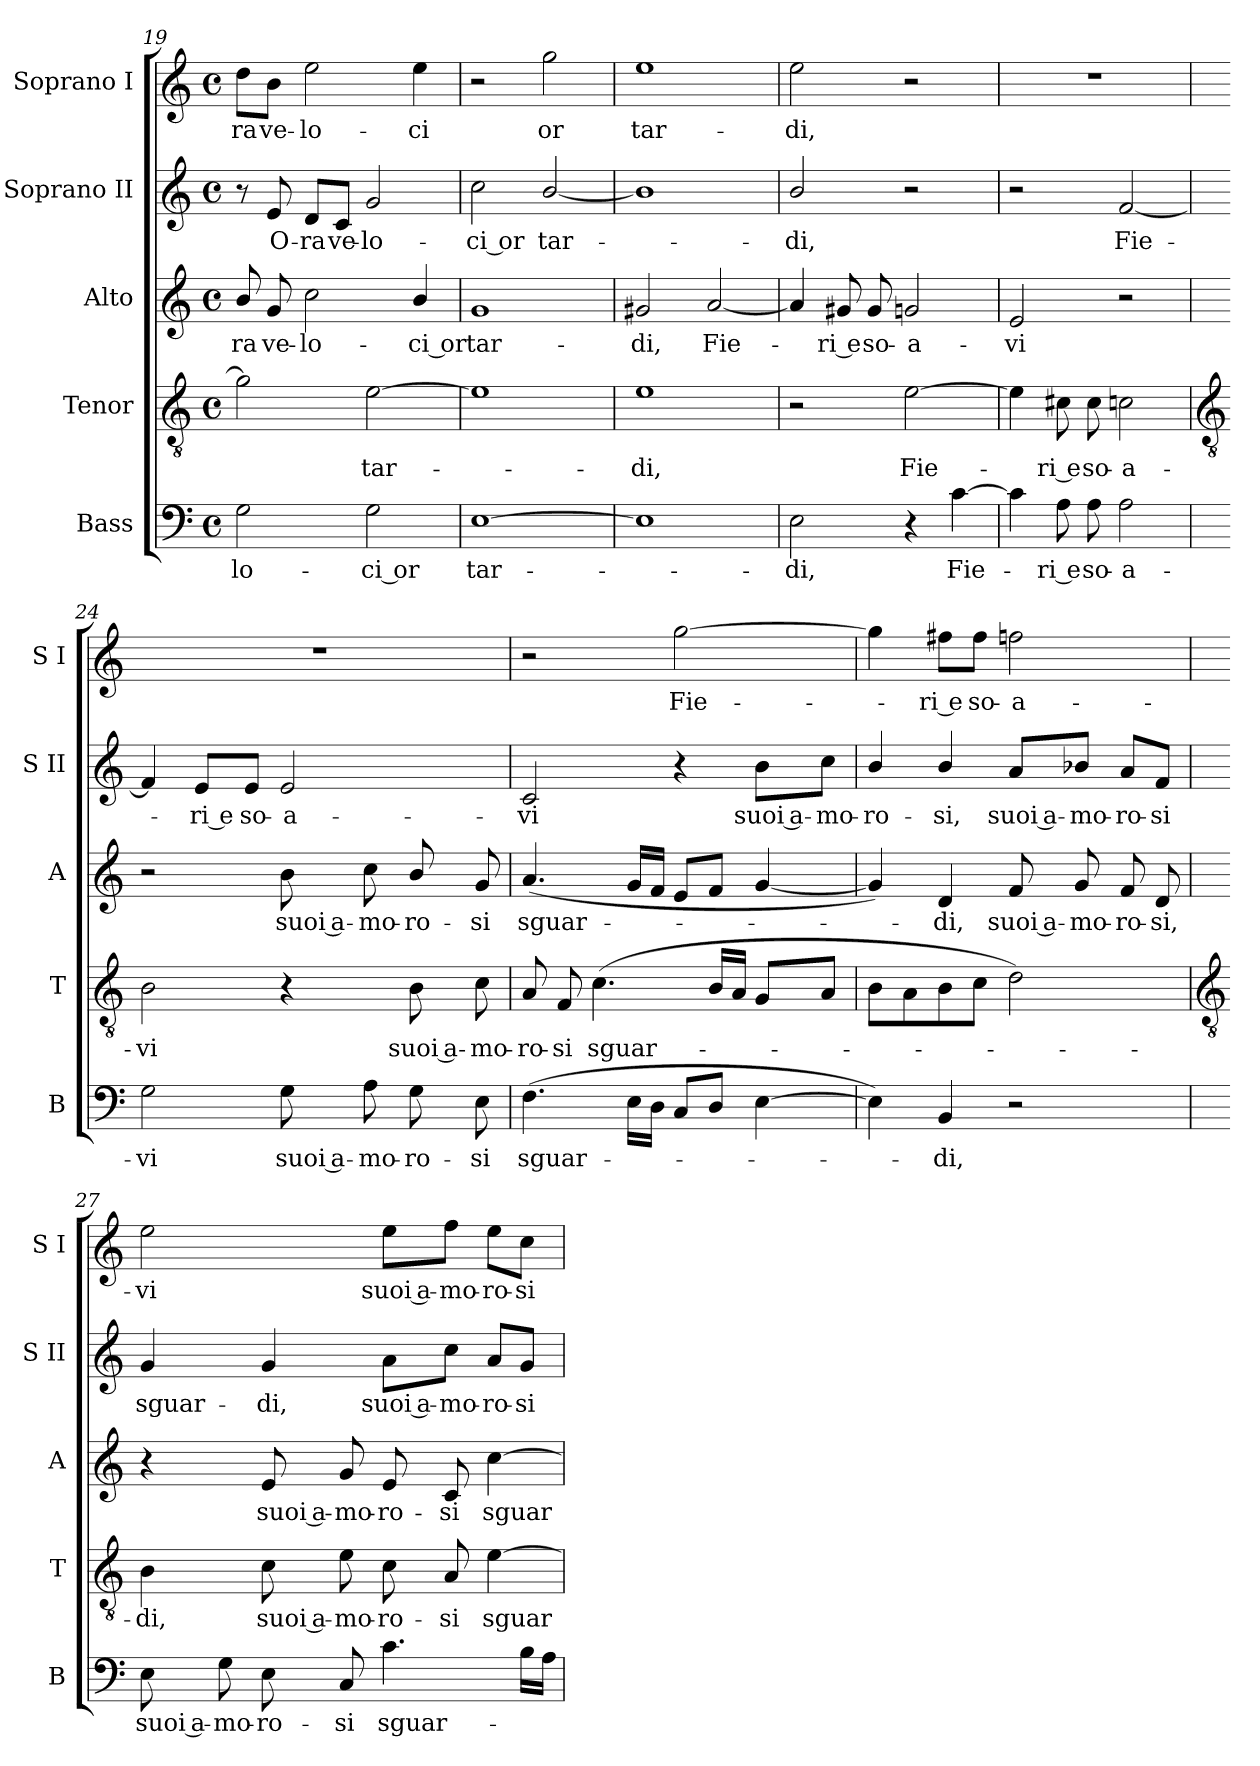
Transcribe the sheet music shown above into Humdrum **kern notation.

**kern	**text	**kern	**text	**kern	**text	**kern	**text	**kern	**text
*part5	*part5	*part4	*part4	*part3	*part3	*part2	*part2	*part1	*part1
*staff5	*staff5	*staff4	*staff4	*staff3	*staff3	*staff2	*staff2	*staff1	*staff1
*I"Bass	*	*I"Tenor	*	*I"Alto	*	*I"Soprano II	*	*I"Soprano I	*
*I'B	*	*I'T	*	*I'A	*	*I'S II	*	*I'S I	*
!!LO:LB:g=z
*clefF4	*	*clefGv2	*	*clefG2	*	*clefG2	*	*clefG2	*
*k[]	*	*k[]	*	*k[]	*	*k[]	*	*k[]	*
*C:	*	*C:	*	*C:	*	*C:	*	*C:	*
*M4/4	*	*M4/4	*	*M4/4	*	*M4/4	*	*M4/4	*
*met(c)	*	*met(c)	*	*met(c)	*	*met(c)	*	*met(c)	*
=19	=19	=19	=19	=19	=19	=19	=19	=19	=19
!	!LO:LY:b	!	!	!	!LO:LY:b	!	!	!	!LO:LY:b
2G	-lo-	2g]	.	8b/	-ra	8r	.	8dd\L	-ra
!	!	!	!	!	!LO:LY:b	!	!LO:LY:b	!	!LO:LY:b
.	.	.	.	8g	ve-	8e	O-	8b\J	ve-
!	!	!	!	!	!LO:LY:b	!	!LO:LY:b	!	!LO:LY:b
.	.	.	.	2cc	-lo-	8d/L	-ra	2ee	-lo-
!	!	!	!	!	!	!	!LO:LY:b	!	!
.	.	.	.	.	.	8c/J	ve-	.	.
!	!LO:LY:b	!	!LO:LY:b	!	!	!	!LO:LY:b	!	!
2G	-ci or	[2e	tar-	.	.	2g	-lo-	.	.
!	!	!	!	!	!LO:LY:b	!	!	!	!LO:LY:b
.	.	.	.	4b/	-ci or	.	.	4ee	-ci
=20	=20	=20	=20	=20	=20	=20	=20	=20	=20
!	!LO:LY:b	!	!	!	!LO:LY:b	!	!LO:LY:b	!	!
[1E	tar-	1e]	.	1g	tar-	2cc	-ci or	2r	.
!	!	!	!	!	!	!	!LO:LY:b	!	!LO:LY:b
.	.	.	.	.	.	[2b/	tar-	2gg	or
=21	=21	=21	=21	=21	=21	=21	=21	=21	=21
!	!	!	!LO:LY:b	!	!LO:LY:b	!	!	!	!LO:LY:b
1E]	.	1e	di,	2g#X	-di,	1b/]	.	1ee	tar-
!	!	!	!	!	!LO:LY:b	!	!	!	!
.	.	.	.	[2a	Fie-	.	.	.	.
=22	=22	=22	=22	=22	=22	=22	=22	=22	=22
!	!LO:LY:b	!	!	!	!	!	!LO:LY:b	!	!LO:LY:b
2E	di,	2r	.	4a]	.	2b/	di,	2ee	-di,
!	!	!	!	!	!LO:LY:b	!	!	!	!
.	.	.	.	8g#X	ri e	.	.	.	.
!	!	!	!	!	!LO:LY:b	!	!	!	!
.	.	.	.	8g#	so-	.	.	.	.
!	!	!	!LO:LY:b	!	!LO:LY:b	!	!	!	!
4r	.	[2e	Fie-	2gn	-a-	2r	.	2r	.
!	!LO:LY:b	!	!	!	!	!	!	!	!
[4c	Fie-	.	.	.	.	.	.	.	.
=23	=23	=23	=23	=23	=23	=23	=23	=23	=23
!	!	!	!	!	!LO:LY:b	!	!	!	!
4c]	.	4e]	.	2e	-vi	2r	.	1r	.
!	!LO:LY:b	!	!LO:LY:b	!	!	!	!	!	!
8A	ri e	8c#X	ri e	.	.	.	.	.	.
!	!LO:LY:b	!	!LO:LY:b	!	!	!	!	!	!
8A	so-	8c#	so-	.	.	.	.	.	.
!	!LO:LY:b	!	!LO:LY:b	!	!	!	!LO:LY:b	!	!
2A	-a-	2cn	-a-	2r	.	[2f	Fie-	.	.
!!LO:LB:g=z
=24	=24	=24	=24	=24	=24	=24	=24	=24	=24
*	*	*clefGv2	*	*	*	*	*	*	*
!	!LO:LY:b	!	!LO:LY:b	!	!	!	!	!	!
2G	-vi	2B	-vi	2r	.	4f]	.	1r	.
!	!	!	!	!	!	!	!LO:LY:b	!	!
.	.	.	.	.	.	8e/L	ri e	.	.
!	!	!	!	!	!	!	!LO:LY:b	!	!
.	.	.	.	.	.	8e/J	so-	.	.
!	!LO:LY:b	!	!	!	!LO:LY:b	!	!LO:LY:b	!	!
8G	suoi a-	4r	.	8b	suoi a-	2e	-a-	.	.
!	!LO:LY:b	!	!	!	!LO:LY:b	!	!	!	!
8A	-mo-	.	.	8cc	-mo-	.	.	.	.
!	!LO:LY:b	!	!LO:LY:b	!	!LO:LY:b	!	!	!	!
8G	-ro-	8B	suoi a-	8b/	-ro-	.	.	.	.
!	!LO:LY:b	!	!LO:LY:b	!	!LO:LY:b	!	!	!	!
8E	-si	8c	-mo-	8g	-si	.	.	.	.
=25	=25	=25	=25	=25	=25	=25	=25	=25	=25
!	!LO:LY:b	!	!LO:LY:b	!	!LO:LY:b	!	!LO:LY:b	!	!
(>4.F	sguar-	8A	-ro-	(<4.a	sguar-	2c	-vi	2r	.
!	!	!	!LO:LY:b	!	!	!	!	!	!
.	.	8F	-si	.	.	.	.	.	.
!	!	!	!LO:LY:b	!	!	!	!	!	!
.	.	(>4.c	sguar-	.	.	.	.	.	.
16ELL	.	.	.	16gLL	.	.	.	.	.
16DJJ	.	.	.	16fJJ	.	.	.	.	.
!	!	!	!	!	!	!	!	!	!LO:LY:b
8CL	.	.	.	8eL	.	4r	.	[2gg	Fie-
8DJ	.	16BLL	.	8fJ	.	.	.	.	.
.	.	16AJJ	.	.	.	.	.	.	.
!	!	!	!	!	!	!	!LO:LY:b	!	!
[4E	.	8GL	.	[4g	.	8b\L	suoi a-	.	.
!	!	!	!	!	!	!	!LO:LY:b	!	!
.	.	8AJ	.	.	.	8cc\J	-mo-	.	.
=26	=26	=26	=26	=26	=26	=26	=26	=26	=26
!	!	!	!	!	!	!	!LO:LY:b	!	!
4E])	.	8BL	.	4g])	.	4b/	-ro-	4gg]	.
.	.	8A	.	.	.	.	.	.	.
!	!LO:LY:b	!	!	!	!LO:LY:b	!	!LO:LY:b	!	!LO:LY:b
4BB	di,	8B	.	4d	di,	4b/	-si,	8ff#X\L	ri e
!	!	!	!	!	!	!	!	!	!LO:LY:b
.	.	8cJ	.	.	.	.	.	8ff#\J	so-
!	!	!	!	!	!LO:LY:b	!	!LO:LY:b	!	!LO:LY:b
2r	.	2d)	.	8f	suoi a-	8a/L	suoi a-	2ffn	-a-
!	!	!	!	!	!LO:LY:b	!	!LO:LY:b	!	!
.	.	.	.	8g	-mo-	8b-X/J	-mo-	.	.
!	!	!	!	!	!LO:LY:b	!	!LO:LY:b	!	!
.	.	.	.	8f	-ro-	8a/L	-ro-	.	.
!	!	!	!	!	!LO:LY:b	!	!LO:LY:b	!	!
.	.	.	.	8d	-si,	8f/J	-si	.	.
!!LO:LB:g=z
=27	=27	=27	=27	=27	=27	=27	=27	=27	=27
*	*	*clefGv2	*	*	*	*	*	*	*
!	!LO:LY:b	!	!LO:LY:b	!	!	!	!LO:LY:b	!	!LO:LY:b
8E	suoi a-	4B	di,	4r	.	4g	sguar-	2ee	-vi
!	!LO:LY:b	!	!	!	!	!	!	!	!
8G	-mo-	.	.	.	.	.	.	.	.
!	!LO:LY:b	!	!LO:LY:b	!	!LO:LY:b	!	!LO:LY:b	!	!
8E	-ro-	8c	suoi a-	8e	suoi a-	4g	-di,	.	.
!	!LO:LY:b	!	!LO:LY:b	!	!LO:LY:b	!	!	!	!
8C	-si	8e	-mo-	8g	-mo-	.	.	.	.
!	!LO:LY:b	!	!LO:LY:b	!	!LO:LY:b	!	!LO:LY:b	!	!LO:LY:b
4.c	sguar-	8c	-ro-	8e	-ro-	8a\L	suoi a-	8ee\L	suoi a-
!	!	!	!LO:LY:b	!	!LO:LY:b	!	!LO:LY:b	!	!LO:LY:b
.	.	8A	-si	8c	-si	8cc\J	-mo-	8ff\J	-mo-
!	!	!	!LO:LY:b	!	!LO:LY:b	!	!LO:LY:b	!	!LO:LY:b
.	.	[4e	sguar-	[4cc	sguar-	8a/L	-ro-	8ee\L	-ro-
!	!	!	!	!	!	!	!LO:LY:b	!	!LO:LY:b
16BLL	.	.	.	.	.	8g/J	-si	8cc\J	-si
16AJJ	.	.	.	.	.	.	.	.	.
=	=	=	=	=	=	=	=	=	=
*-	*-	*-	*-	*-	*-	*-	*-	*-	*-
